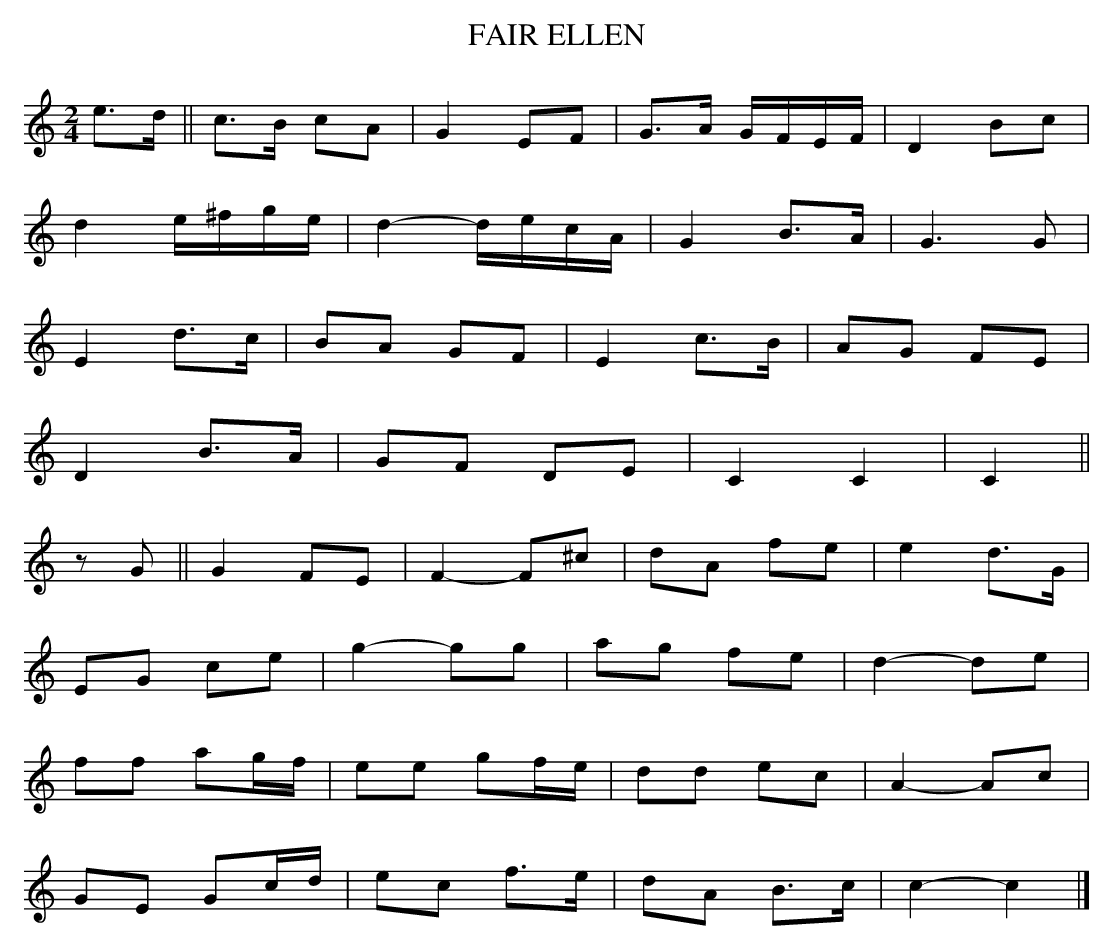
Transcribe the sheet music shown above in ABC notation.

X:1
T:FAIR ELLEN
Y:"moderate"
M:2/4
L:1/16
K:C
e3d||c3B c2A2|G4 E2F2|G3A GFEF|D4 B2c2|
d4 e^fge|d4 -decA|G4 B3A|G6 G2|
E4 d3c|B2A2 G2F2|E4 c3B|A2G2 F2E2|
D4 B3A|G2F2 D2E2|C4 C4|C4||
z2G2||G4 F2E2|F4 -F2^c2|d2A2 f2e2|e4 d3G|
E2G2 c2e2|g4 -g2g2|a2g2 f2e2|d4 -d2e2|
f2f2 a2gf|e2e2 g2fe|d2d2 e2c2|A4 -A2c2|
G2E2 G2cd|e2c2 f3e|d2A2 B3c|c4-c4|]
